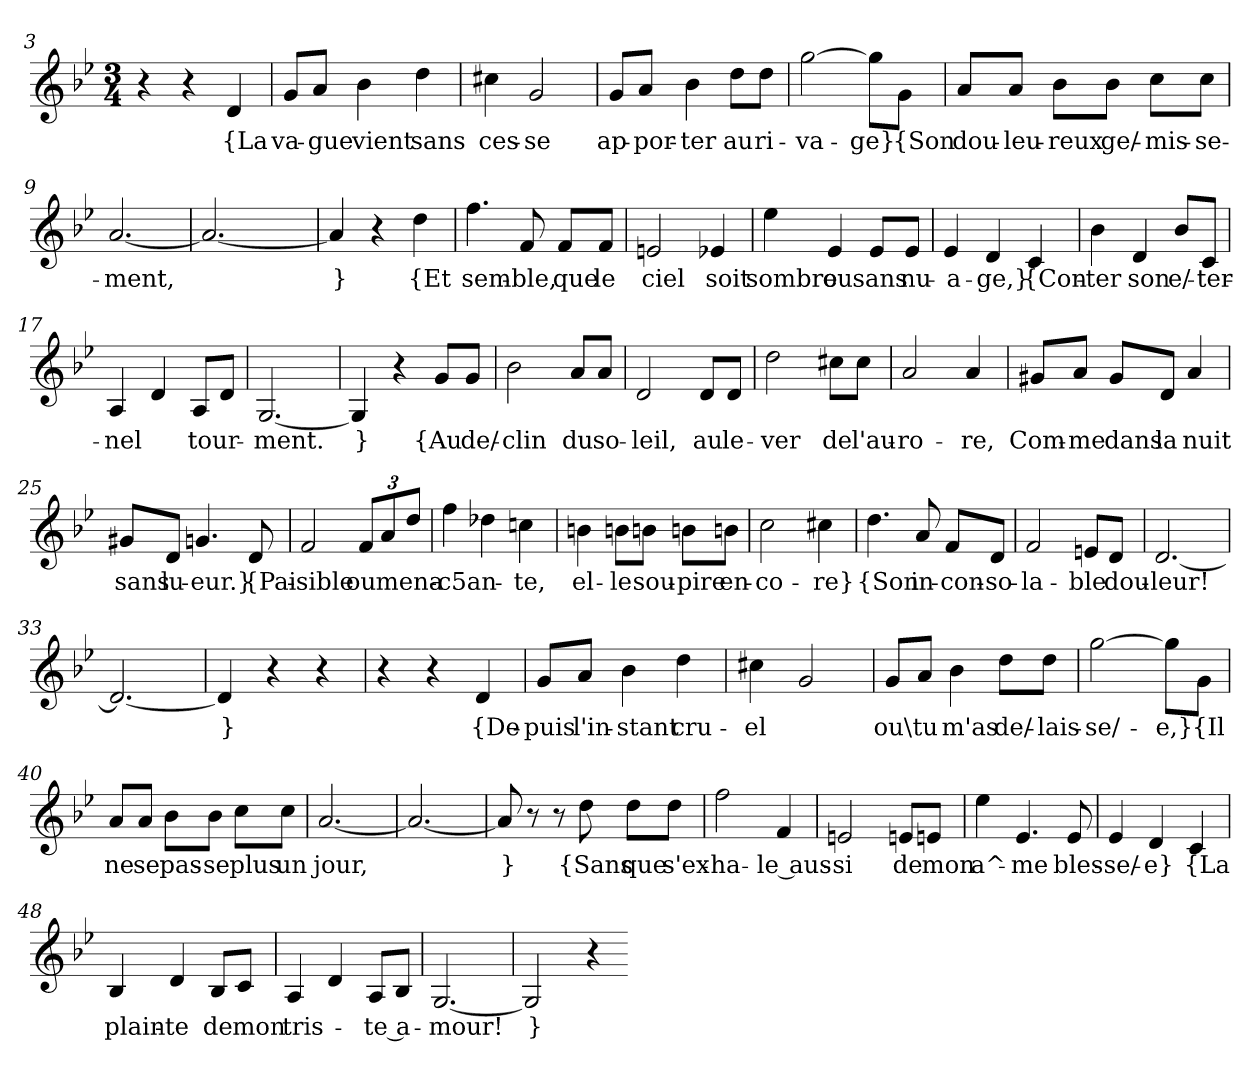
**kern	**text
*part1	*part1
*staff1	*staff1
*clefG2	*
*k[b-e-]	*
*M3/4	*
=3	=3
4r	.
4r	.
4d	{La
=4	=4
8g/L	va-
8a/J	-gue
4b-	vient
4dd	sans
=5	=5
4cc#X	ces-
2g	-se
=6	=6
8g/L	ap-
8a/J	-por-
4b-	-ter
8dd\L	au
8dd\J	ri-
=7	=7
[2gg	-va-
8gg\L]	-ge}
8g\J	{Son
=8	=8
8a/L	dou-
8a/J	-leu-
8b-\L	-reux
8b-\J	ge/-
8cc\L	-mis-
8cc\J	-se-
=9	=9
[2.a	-ment,
=10	=10
2.a_	.
=11	=11
4a]	}
4r	.
4dd	{Et
=12	=12
4.ff	sem-
8f	-ble,
8f/L	que
8f/J	le
=13	=13
2en	ciel
4e-X	soit
=14	=14
4ee-	sombre
4e-	ou
8e-/L	sans
8e-/J	nu-
=15	=15
4e-	-a-
4d	-ge,}
4c	{Con-
=16	=16
4b-	-ter
4d	son
8b-/L	e/-
8c/J	-ter-
=17	=17
4A	-nel
4d	.
8A/L	tour-
8d/J	.
=18	=18
[2.G	-ment.
=19	=19
4G]	}
4r	.
8g/L	{Au
8g/J	de/-
=20	=20
2b-	-clin
8a/L	du
8a/J	so-
=21	=21
2d	-leil,
8d/L	au
8d/J	le-
=22	=22
2dd	-ver
8cc#X\L	de
8cc#\J	l'au-
=23	=23
2a	-ro-
4a	-re,
=24	=24
8g#X/L	Com-
8a/J	-me
8g#/L	dans
8d/J	la
4a	nuit
=25	=25
8g#X/L	sans
8d/J	lu-
4.gn	-eur.}
8d	{Pai-
=26	=26
2f	-sible
12f/L	ou
12a/	mena-
12dd/J	.
=27	=27
4ff	-c5an-
4dd-X	.
4ccn	-te,
=28	=28
4bn	el-
8bn\L	-le
8bn\J	sou-
8bn\L	-pire
8bn\J	en-
=29	=29
2cc	-co-
4cc#X	-re}
=30	=30
4.dd	{Son
8a	in-
8f/L	-con-
8d/J	-so-
=31	=31
2f	-la-
8en/L	-ble
8d/J	dou-
=32	=32
[2.d	-leur!
=33	=33
2.d_	.
=34	=34
4d]	}
4r	.
4r	.
=35	=35
4r	.
4r	.
4d	{De-
=36	=36
8g/L	-puis
8a/J	l'in-
4b-	-stant
4dd	cru-
=37	=37
4cc#X	-el
2g	.
=38	=38
8g/L	ou\
8a/J	tu
4b-	m'as
8dd\L	de/-
8dd\J	-lais-
=39	=39
[2gg	-se/-
8gg\L]	-e,}
8g\J	{Il
=40	=40
8a/L	ne
8a/J	se
8b-\L	pas-
8b-\J	-se
8cc\L	plus
8cc\J	un
=41	=41
[2.a	jour,
=42	=42
2.a_	.
=43	=43
8a]	}
8r	.
8r	.
8dd	{Sans
8dd\L	que
8dd\J	s'ex-
=44	=44
2ff	-ha-
4f	-le aus-
=45	=45
2en	-si
8en/L	de
8en/J	mon
=46	=46
4ee-	a^-
4.e-	-me
8e-	bles-
=47	=47
4e-	-se/-
4d	-e}
4c	{La
=48	=48
4B-	plain-
4d	-te
8B-/L	de
8c/J	mon
=49	=49
4A	tris-
4d	.
8A/L	-te a-
8B-/J	.
=50	=50
[2.G	-mour!
=51	=51
2G]	}
4r	.
=-	=-
*-	*-
